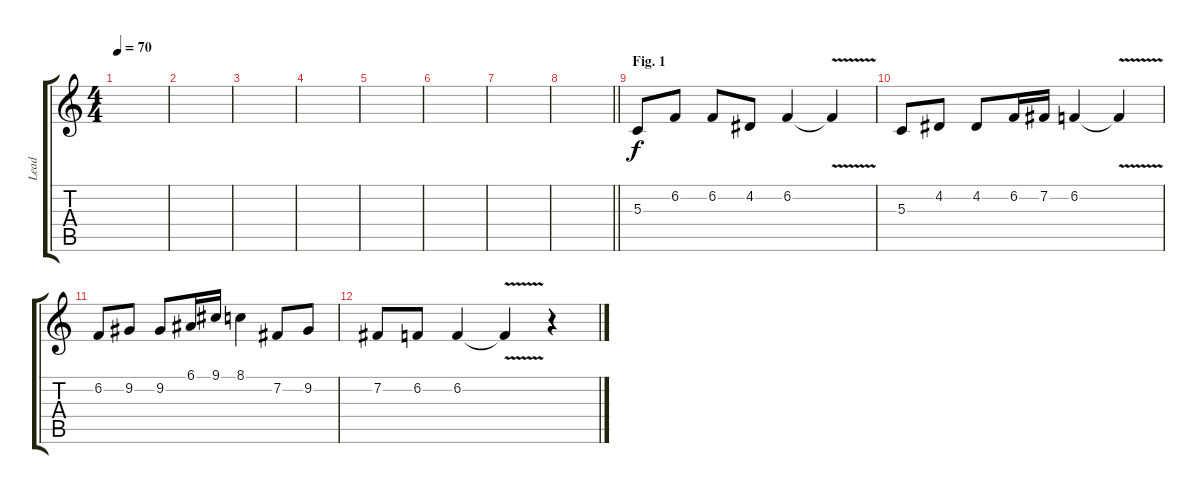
\track ("Lead" "Lead") {instrument lead5charang}
\staff {score tabs}
\tuning (E4 B3 G3 D3 A2 E2) {hide}
\ts (4 4)
\tempo 70
\clef g2
\ks c
|
|
|
|
|
|
|
\barLineRight lightlight
|
\section ("" "Fig. 1")
5.3.8{volume 12} 6.2.8 6.2.8 4.2.8 6.2.4 6.2{v t}.4 |
5.3.8 4.2.8 4.2.8 6.2.16 7.2.16 6.2.4 6.2{v t}.4 |
6.2.8 9.2.8 9.2.8 6.1.16 9.1.16 8.1.4 7.2.8 9.2.8 |
7.2.8{volume 0} 6.2.8 6.2.4 6.2{v t}.4 r.4
